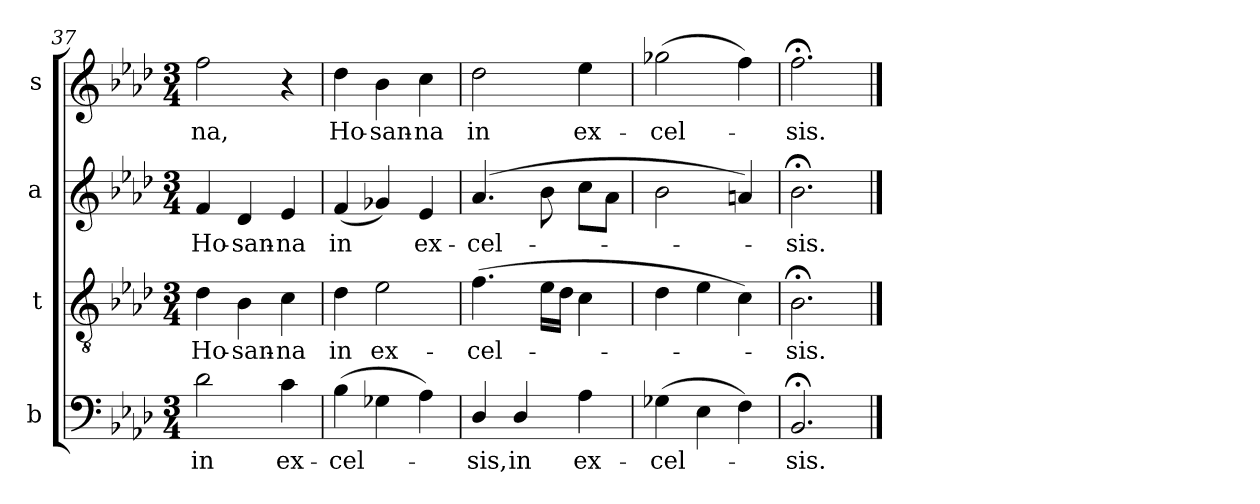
**kern	**text	**kern	**text	**kern	**text	**kern	**text
*part4	*part4	*part3	*part3	*part2	*part2	*part1	*part1
*staff4	*staff4	*staff3	*staff3	*staff2	*staff2	*staff1	*staff1
*I"b	*	*I"t	*	*I"a	*	*I"s	*
*clefF4	*	*clefGv2	*	*clefG2	*	*clefG2	*
*	*	*ITrd7c12	*	*	*	*	*
*k[b-e-a-d-]	*	*k[b-e-a-d-]	*	*k[b-e-a-d-]	*	*k[b-e-a-d-]	*
*f:	*	*f:	*	*f:	*	*f:	*
*M3/4	*	*M3/4	*	*M3/4	*	*M3/4	*
=37	=37	=37	=37	=37	=37	=37	=37
!	!LO:LY:b:color=#000000	!	!	!	!	!	!
!	!	!	!LO:LY:b:color=#000000	!	!	!	!
!	!	!	!	!	!LO:LY:b:color=#000000	!	!
!	!	!	!	!	!	!	!LO:LY:b:color=#000000
2d-i\	in	4D-i\	Ho-	4fi/	Ho-	2ffi\	-na,
!	!	!	!LO:LY:b:color=#000000	!	!	!	!
!	!	!	!	!	!LO:LY:b:color=#000000	!	!
.	.	4BB-i\	-san-	4d-i/	-san-	.	.
!	!LO:LY:b:color=#000000	!	!	!	!	!	!
!	!	!	!LO:LY:b:color=#000000	!	!	!	!
!	!	!	!	!	!LO:LY:b:color=#000000	!	!
4ci\	ex-	4Ci\	-na	4e-i/	-na	4r	.
=38	=38	=38	=38	=38	=38	=38	=38
!	!LO:LY:b:color=#000000	!	!	!	!	!	!
!	!	!	!LO:LY:b:color=#000000	!	!	!	!
!	!	!	!	!	!LO:LY:b:color=#000000	!	!
!	!	!	!	!	!	!	!LO:LY:b:color=#000000
(4B-i\	-cel-	4D-i\	in	(4fi/	in	4dd-i\	Ho-
!	!	!	!LO:LY:b:color=#000000	!	!	!	!
!	!	!	!	!	!	!	!LO:LY:b:color=#000000
4G-Xi\	.	2E-i\	ex-	4g-Xi/)	.	4b-i\	-san-
!	!	!	!	!	!LO:LY:b:color=#000000	!	!
!	!	!	!	!	!	!	!LO:LY:b:color=#000000
4A-i\)	.	.	.	4e-i/	ex-	4cci\	-na
=39	=39	=39	=39	=39	=39	=39	=39
!	!LO:LY:b:color=#000000	!	!	!	!	!	!
!	!	!	!LO:LY:b:color=#000000	!	!	!	!
!	!	!	!	!	!LO:LY:b:color=#000000	!	!
!	!	!	!	!	!	!	!LO:LY:b:color=#000000
4D-i/	-sis,	(4.Fi\	-cel-	(4.a-i/	-cel-	2dd-i\	in
!	!LO:LY:b:color=#000000	!	!	!	!	!	!
4D-i/	in	.	.	.	.	.	.
.	.	16E-i\LL	.	8b-i\	.	.	.
.	.	16D-i\JJ	.	.	.	.	.
!	!LO:LY:b:color=#000000	!	!	!	!	!	!
!	!	!	!	!	!	!	!LO:LY:b:color=#000000
4A-i\	ex-	4Ci\	.	8cci\L	.	4ee-i\	ex-
.	.	.	.	8a-i\J	.	.	.
=40	=40	=40	=40	=40	=40	=40	=40
!	!LO:LY:b:color=#000000	!	!	!	!	!	!
!	!	!	!	!	!	!	!LO:LY:b:color=#000000
(4G-Xi\	-cel-	4D-i\	.	2b-i\	.	(2gg-Xi\	-cel-
4E-i\	.	4E-i\	.	.	.	.	.
4Fi\)	.	4Ci\)	.	4ani/)	.	4ffi\)	.
=41	=41	=41	=41	=41	=41	=41	=41
!	!LO:LY:b:color=#000000	!	!	!	!	!	!
!	!	!	!LO:LY:b:color=#000000	!	!	!	!
!	!	!	!	!	!LO:LY:b:color=#000000	!	!
!	!	!	!	!	!	!	!LO:LY:b:color=#000000
2.BB-;i/	-sis.	2.BB-;i\	-sis.	2.b-;i\	-sis.	2.ff;i\	-sis.
==	==	==	==	==	==	==	==
*-	*-	*-	*-	*-	*-	*-	*-
